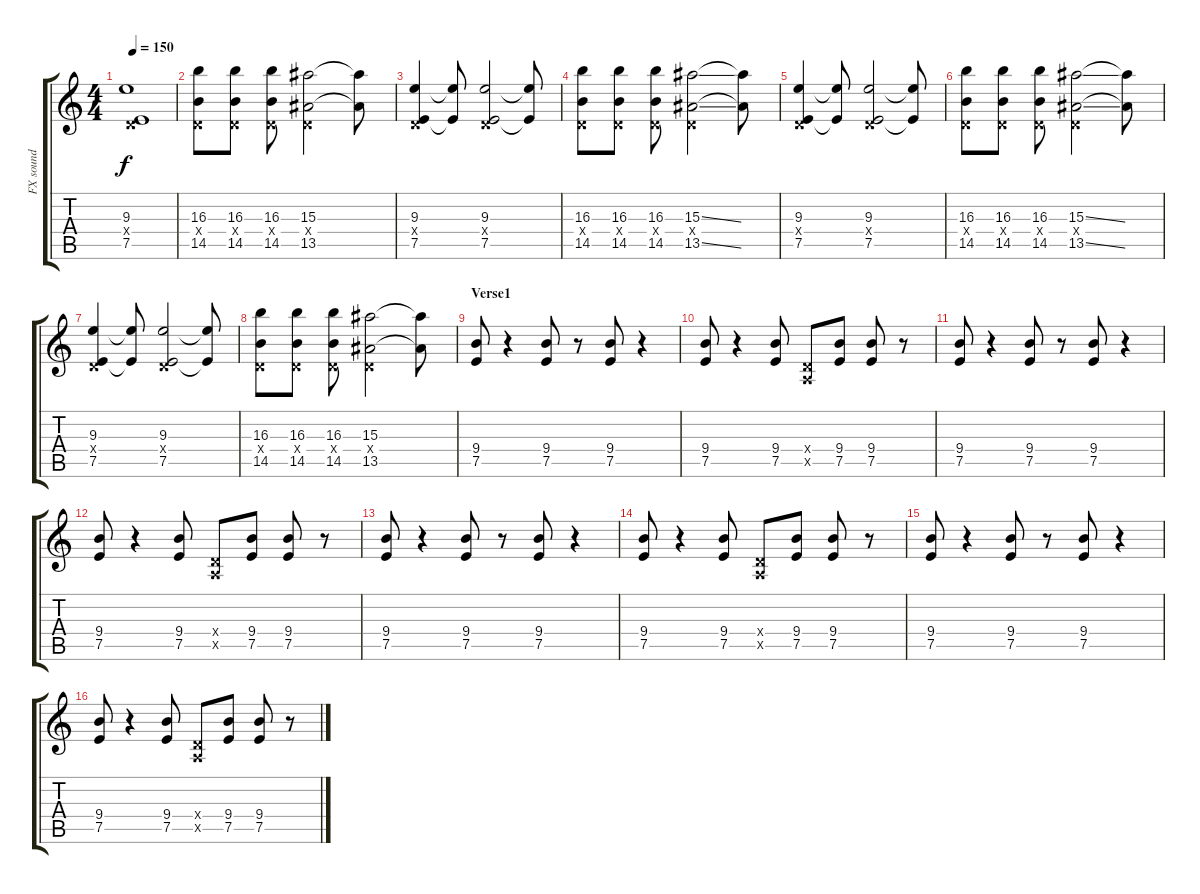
\track ("FX sound" "FX sound") {instrument distortionguitar}
\staff {score tabs}
\tuning (E4 B3 G3 D3 A2 E2) {hide}
\ts (4 4)
\section ("" "")
\tempo 150
\clef g2
\ks c
(9.3 0.4{x} 7.5).1{dy f volume 8 instrument distortionguitar} |
(16.3 0.4{x} 14.5).8 (16.3 0.4{x} 14.5).8 (16.3 0.4{x} 14.5).8 (15.3 0.4{x} 13.5).2 (15.3{t} 13.5{t}).8 |
(9.3 0.4{x} 7.5).4 (9.3{t} 7.5{t}).8 (9.3 0.4{x} 7.5).2 (9.3{t} 7.5{t}).8 |
(16.3 0.4{x} 14.5).8 (16.3 0.4{x} 14.5).8 (16.3 0.4{x} 14.5).8 (15.3{ss} 0.4{x} 13.5{ss}).2 (15.3{t} 13.5{t}).8 |
(9.3 0.4{x} 7.5).4 (9.3{t} 7.5{t}).8 (9.3 0.4{x} 7.5).2 (9.3{t} 7.5{t}).8 |
(16.3 0.4{x} 14.5).8 (16.3 0.4{x} 14.5).8 (16.3 0.4{x} 14.5).8 (15.3{ss} 0.4{x} 13.5{ss}).2 (15.3{t} 13.5{t}).8 |
(9.3 0.4{x} 7.5).4 (9.3{t} 7.5{t}).8 (9.3 0.4{x} 7.5).2 (9.3{t} 7.5{t}).8 |
(16.3 0.4{x} 14.5).8{instrument guitarharmonics} (16.3 0.4{x} 14.5).8 (16.3 0.4{x} 14.5).8 (15.3 0.4{x} 13.5).2 (15.3{t} 13.5{t}).8 |
\section ("" "Verse1")
(9.4 7.5).8{volume 6 instrument distortionguitar} r.4 (9.4 7.5).8 r.8 (9.4 7.5).8 r.4 |
(9.4 7.5).8 r.4 (9.4 7.5).8 (0.4{x} 0.5{x}).8 (9.4 7.5).8 (9.4 7.5).8 r.8 |
(9.4 7.5).8 r.4 (9.4 7.5).8 r.8 (9.4 7.5).8 r.4 |
(9.4 7.5).8 r.4 (9.4 7.5).8 (0.4{x} 0.5{x}).8 (9.4 7.5).8 (9.4 7.5).8 r.8 |
(9.4 7.5).8 r.4 (9.4 7.5).8 r.8 (9.4 7.5).8 r.4 |
(9.4 7.5).8 r.4 (9.4 7.5).8 (0.4{x} 0.5{x}).8 (9.4 7.5).8 (9.4 7.5).8 r.8 |
(9.4 7.5).8 r.4 (9.4 7.5).8 r.8 (9.4 7.5).8 r.4 |
(9.4 7.5).8 r.4 (9.4 7.5).8 (0.4{x} 0.5{x}).8 (9.4 7.5).8 (9.4 7.5).8 r.8
